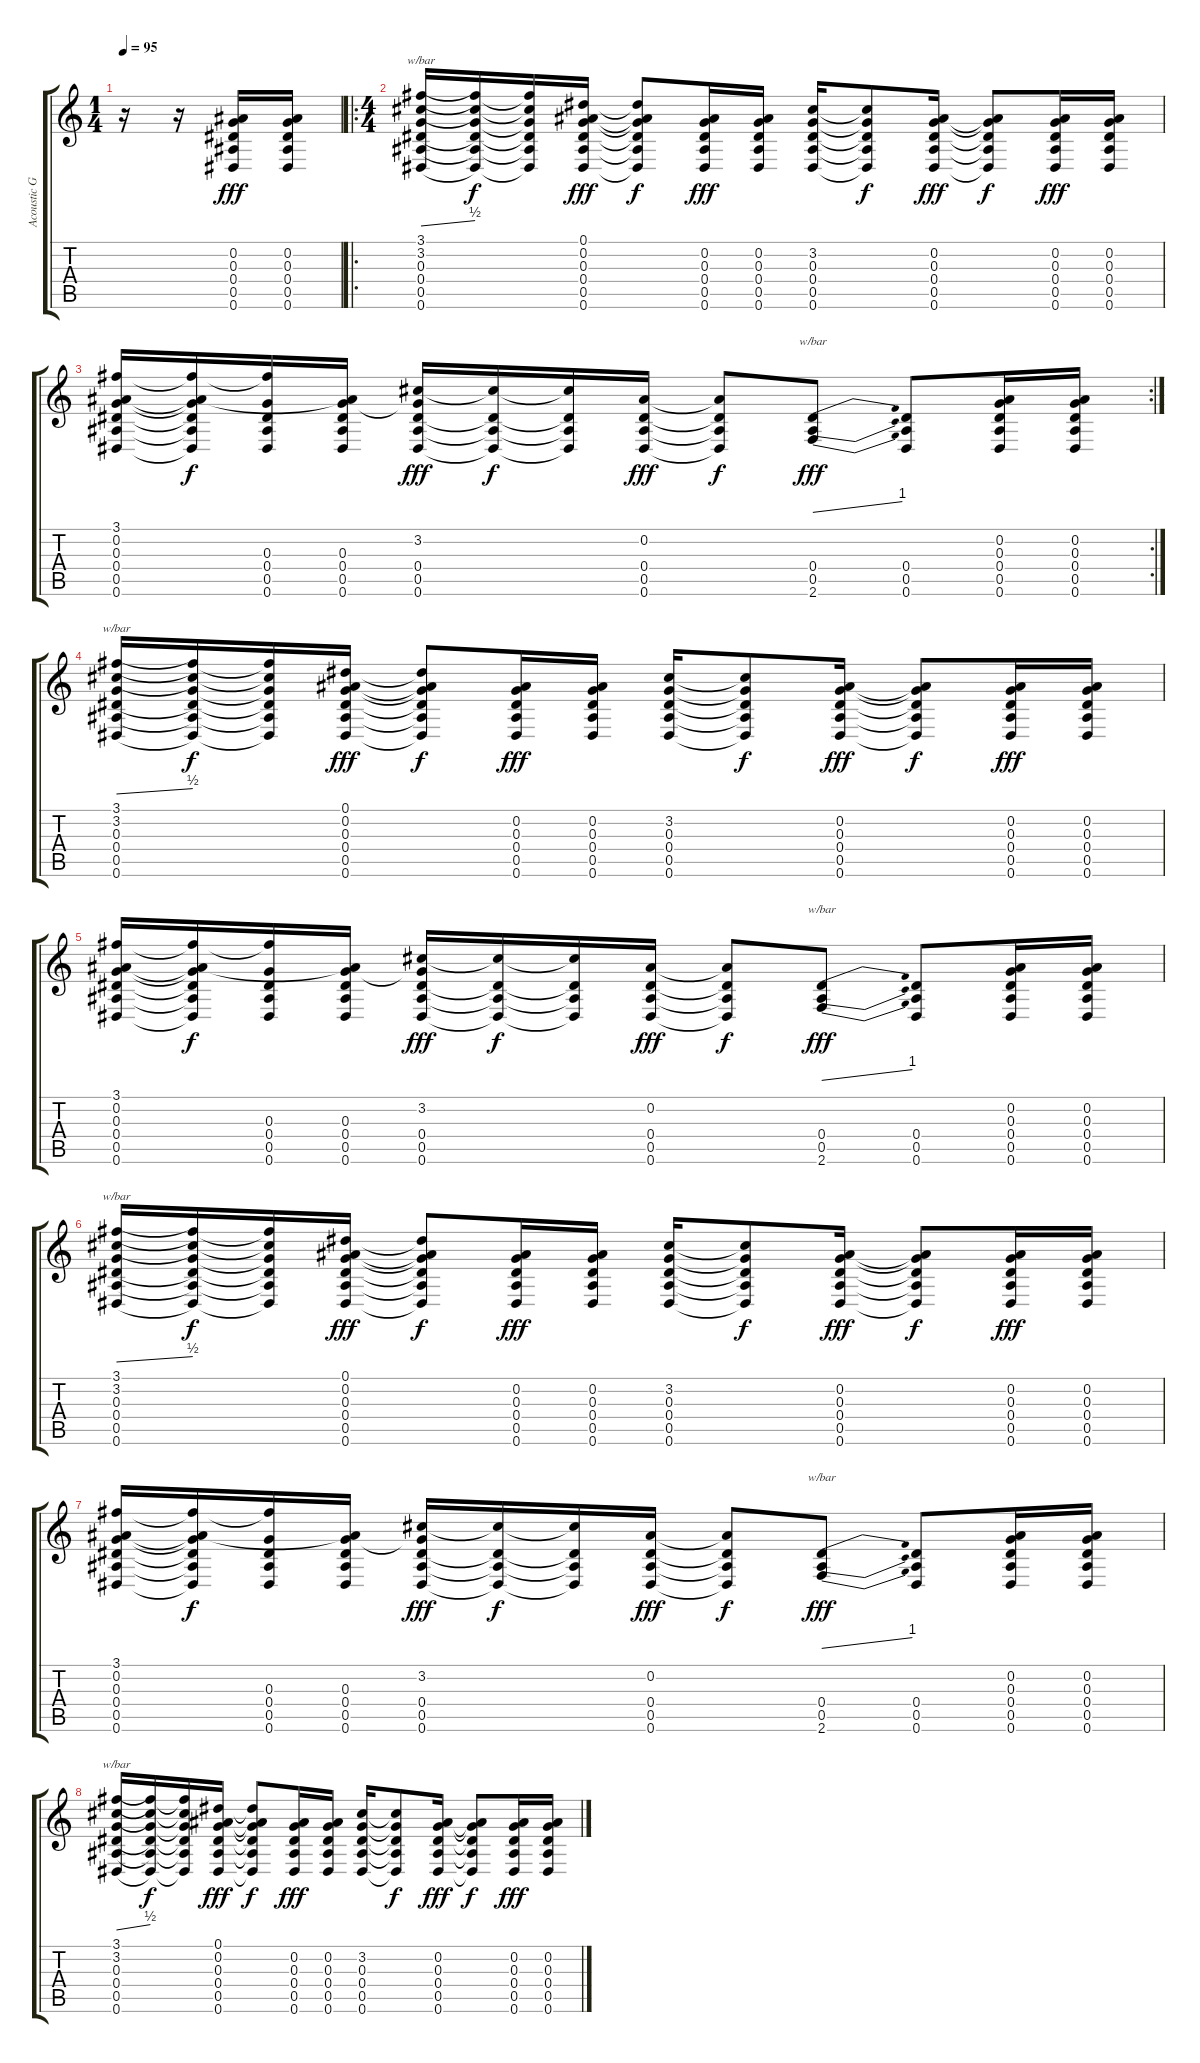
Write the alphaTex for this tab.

\track ("Acoustic Guitar" "Acoustic G") {instrument acousticguitarsteel}
\staff {score tabs}
\tuning (Eb4 Bb3 G3 Eb3 Bb2 Eb2) {hide}
\ts (1 4)
\tempo 95
\clef g2
\ks c
r.16{dy fff instrument acousticguitarsteel} r.16 (0.2 0.3 0.4 0.5 0.6).16 (0.2 0.3 0.4 0.5 0.6).16 |
\ro
\ts (4 4)
(3.1 3.2 0.3 0.4 0.5 0.6).16{tbe (dive default 0 0 60 2)} (3.1{t} 3.2{t} 0.3{t} 0.4{t} 0.5{t} 0.6{t}).16{dy f} (3.1{t} 3.2{t} 0.3{t} 0.4{t} 0.5{t} 0.6{t}).16 (0.1 0.2 0.3 0.4 0.5 0.6).16{dy fff} (0.1{t} 0.2{t} 0.3{t} 0.4{t} 0.5{t} 0.6{t}).8{dy f} (0.2 0.3 0.4 0.5 0.6).16{dy fff} (0.2 0.3 0.4 0.5 0.6).16 (3.2 0.3 0.4 0.5 0.6).16 (3.2{t} 0.3{t} 0.4{t} 0.5{t} 0.6{t}).8{dy f} (0.2 0.3 0.4 0.5 0.6).16{dy fff} (0.2{t} 0.3{t} 0.4{t} 0.5{t} 0.6{t}).8{dy f} (0.2 0.3 0.4 0.5 0.6).16{dy fff} (0.2 0.3 0.4 0.5 0.6).16 |
\rc 2
(3.1 0.2 0.3 0.4 0.5 0.6).16 (3.1{t} 0.2{t} 0.3{t} 0.4{t} 0.5{t} 0.6{t}).16{dy f} (3.1{t} 0.3 0.4 0.5 0.6).16 (0.2{t} 0.3 0.4 0.5 0.6).16 (3.2 0.3{t} 0.4 0.5 0.6).16{dy fff} (3.2{t} 0.4{t} 0.5{t} 0.6{t}).16{dy f} (3.2{t} 0.4{t} 0.5{t} 0.6{t}).16 (0.2 0.4 0.5 0.6).16{dy fff} (0.2{t} 0.4{t} 0.5{t} 0.6{t}).8{dy f} (0.4 0.5 2.6).8{tbe (dive default 0 0 60 4) dy fff} (0.4 0.5 0.6).8 (0.2 0.3 0.4 0.5 0.6).16 (0.2 0.3 0.4 0.5 0.6).16 |
(3.1 3.2 0.3 0.4 0.5 0.6).16{tbe (dive default 0 0 60 2)} (3.1{t} 3.2{t} 0.3{t} 0.4{t} 0.5{t} 0.6{t}).16{dy f} (3.1{t} 3.2{t} 0.3{t} 0.4{t} 0.5{t} 0.6{t}).16 (0.1 0.2 0.3 0.4 0.5 0.6).16{dy fff} (0.1{t} 0.2{t} 0.3{t} 0.4{t} 0.5{t} 0.6{t}).8{dy f} (0.2 0.3 0.4 0.5 0.6).16{dy fff} (0.2 0.3 0.4 0.5 0.6).16 (3.2 0.3 0.4 0.5 0.6).16 (3.2{t} 0.3{t} 0.4{t} 0.5{t} 0.6{t}).8{dy f} (0.2 0.3 0.4 0.5 0.6).16{dy fff} (0.2{t} 0.3{t} 0.4{t} 0.5{t} 0.6{t}).8{dy f} (0.2 0.3 0.4 0.5 0.6).16{dy fff} (0.2 0.3 0.4 0.5 0.6).16 |
(3.1 0.2 0.3 0.4 0.5 0.6).16 (3.1{t} 0.2{t} 0.3{t} 0.4{t} 0.5{t} 0.6{t}).16{dy f} (3.1{t} 0.3 0.4 0.5 0.6).16 (0.2{t} 0.3 0.4 0.5 0.6).16 (3.2 0.3{t} 0.4 0.5 0.6).16{dy fff} (3.2{t} 0.4{t} 0.5{t} 0.6{t}).16{dy f} (3.2{t} 0.4{t} 0.5{t} 0.6{t}).16 (0.2 0.4 0.5 0.6).16{dy fff} (0.2{t} 0.4{t} 0.5{t} 0.6{t}).8{dy f} (0.4 0.5 2.6).8{tbe (dive default 0 0 60 4) dy fff} (0.4 0.5 0.6).8 (0.2 0.3 0.4 0.5 0.6).16 (0.2 0.3 0.4 0.5 0.6).16 |
(3.1 3.2 0.3 0.4 0.5 0.6).16{tbe (dive default 0 0 60 2)} (3.1{t} 3.2{t} 0.3{t} 0.4{t} 0.5{t} 0.6{t}).16{dy f} (3.1{t} 3.2{t} 0.3{t} 0.4{t} 0.5{t} 0.6{t}).16 (0.1 0.2 0.3 0.4 0.5 0.6).16{dy fff} (0.1{t} 0.2{t} 0.3{t} 0.4{t} 0.5{t} 0.6{t}).8{dy f} (0.2 0.3 0.4 0.5 0.6).16{dy fff} (0.2 0.3 0.4 0.5 0.6).16 (3.2 0.3 0.4 0.5 0.6).16 (3.2{t} 0.3{t} 0.4{t} 0.5{t} 0.6{t}).8{dy f} (0.2 0.3 0.4 0.5 0.6).16{dy fff} (0.2{t} 0.3{t} 0.4{t} 0.5{t} 0.6{t}).8{dy f} (0.2 0.3 0.4 0.5 0.6).16{dy fff} (0.2 0.3 0.4 0.5 0.6).16 |
(3.1 0.2 0.3 0.4 0.5 0.6).16 (3.1{t} 0.2{t} 0.3{t} 0.4{t} 0.5{t} 0.6{t}).16{dy f} (3.1{t} 0.3 0.4 0.5 0.6).16 (0.2{t} 0.3 0.4 0.5 0.6).16 (3.2 0.3{t} 0.4 0.5 0.6).16{dy fff} (3.2{t} 0.4{t} 0.5{t} 0.6{t}).16{dy f} (3.2{t} 0.4{t} 0.5{t} 0.6{t}).16 (0.2 0.4 0.5 0.6).16{dy fff} (0.2{t} 0.4{t} 0.5{t} 0.6{t}).8{dy f} (0.4 0.5 2.6).8{tbe (dive default 0 0 60 4) dy fff} (0.4 0.5 0.6).8 (0.2 0.3 0.4 0.5 0.6).16 (0.2 0.3 0.4 0.5 0.6).16 |
(3.1 3.2 0.3 0.4 0.5 0.6).16{tbe (dive default 0 0 60 2)} (3.1{t} 3.2{t} 0.3{t} 0.4{t} 0.5{t} 0.6{t}).16{dy f} (3.1{t} 3.2{t} 0.3{t} 0.4{t} 0.5{t} 0.6{t}).16 (0.1 0.2 0.3 0.4 0.5 0.6).16{dy fff} (0.1{t} 0.2{t} 0.3{t} 0.4{t} 0.5{t} 0.6{t}).8{dy f} (0.2 0.3 0.4 0.5 0.6).16{dy fff} (0.2 0.3 0.4 0.5 0.6).16 (3.2 0.3 0.4 0.5 0.6).16 (3.2{t} 0.3{t} 0.4{t} 0.5{t} 0.6{t}).8{dy f} (0.2 0.3 0.4 0.5 0.6).16{dy fff} (0.2{t} 0.3{t} 0.4{t} 0.5{t} 0.6{t}).8{dy f} (0.2 0.3 0.4 0.5 0.6).16{dy fff} (0.2 0.3 0.4 0.5 0.6).16
